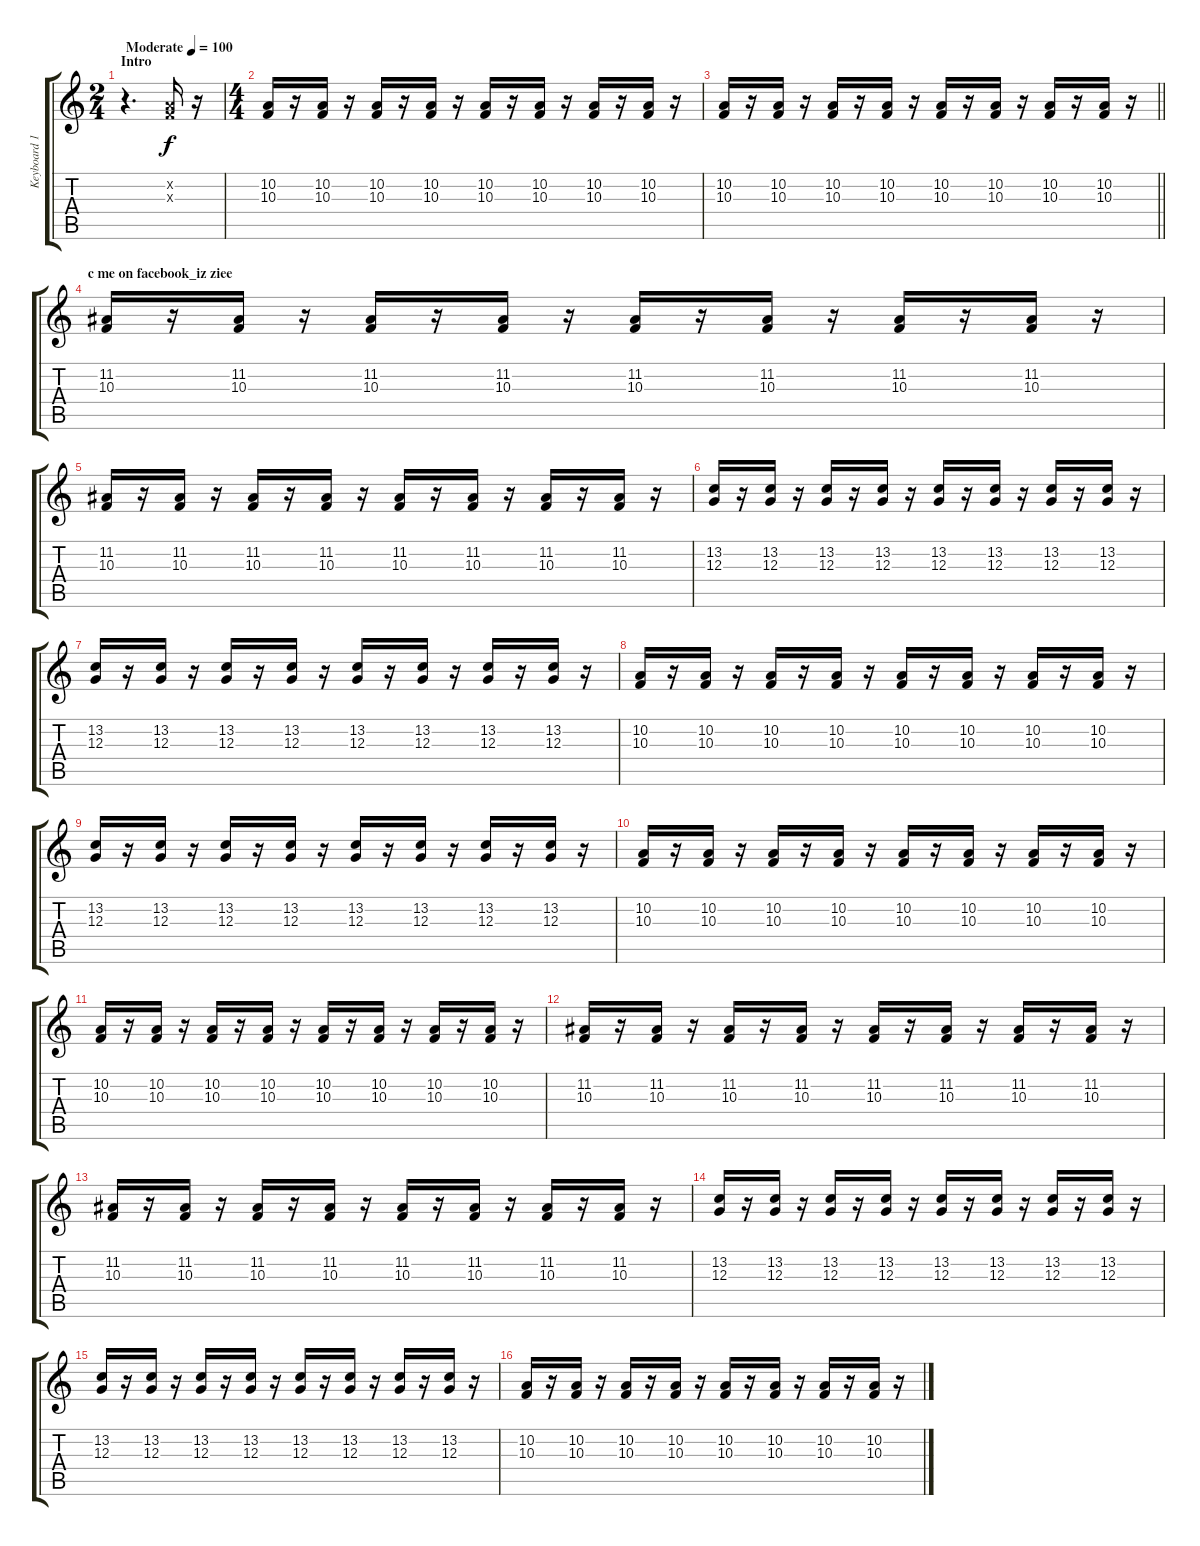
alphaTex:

\track ("Keyboard 1(Ovie)" "Keyboard 1") {instrument acousticgrandpiano}
\staff {score tabs}
\tuning (E4 B3 G3 D3 A2 E2) {hide}
\ts (2 4)
\section ("" "Intro")
\tempo (100 "Moderate")
\clef g2
\ks c
r.4{d dy f instrument acousticgrandpiano} (10.2{x} 10.3{x}).16{volume 13} r.16 |
\ts (4 4)
(10.2 10.3).16 r.16 (10.2 10.3).16 r.16 (10.2 10.3).16 r.16 (10.2 10.3).16 r.16 (10.2 10.3).16 r.16 (10.2 10.3).16 r.16 (10.2 10.3).16 r.16 (10.2 10.3).16 r.16 |
\barLineRight lightlight
(10.2 10.3).16 r.16 (10.2 10.3).16 r.16 (10.2 10.3).16 r.16 (10.2 10.3).16 r.16 (10.2 10.3).16 r.16 (10.2 10.3).16 r.16 (10.2 10.3).16 r.16 (10.2 10.3).16 r.16 |
\section ("" "c me on facebook_iz ziee")
(11.2 10.3).16 r.16 (11.2 10.3).16 r.16 (11.2 10.3).16 r.16 (11.2 10.3).16 r.16 (11.2 10.3).16 r.16 (11.2 10.3).16 r.16 (11.2 10.3).16 r.16 (11.2 10.3).16 r.16 |
(11.2 10.3).16 r.16 (11.2 10.3).16 r.16 (11.2 10.3).16 r.16 (11.2 10.3).16 r.16 (11.2 10.3).16 r.16 (11.2 10.3).16 r.16 (11.2 10.3).16 r.16 (11.2 10.3).16 r.16 |
(13.2 12.3).16 r.16 (13.2 12.3).16 r.16 (13.2 12.3).16 r.16 (13.2 12.3).16 r.16 (13.2 12.3).16 r.16 (13.2 12.3).16 r.16 (13.2 12.3).16 r.16 (13.2 12.3).16 r.16 |
(13.2 12.3).16 r.16 (13.2 12.3).16 r.16 (13.2 12.3).16 r.16 (13.2 12.3).16 r.16 (13.2 12.3).16 r.16 (13.2 12.3).16 r.16 (13.2 12.3).16 r.16 (13.2 12.3).16 r.16 |
(10.2 10.3).16 r.16 (10.2 10.3).16 r.16 (10.2 10.3).16 r.16 (10.2 10.3).16 r.16 (10.2 10.3).16 r.16 (10.2 10.3).16 r.16 (10.2 10.3).16 r.16 (10.2 10.3).16 r.16 |
(13.2 12.3).16 r.16 (13.2 12.3).16 r.16 (13.2 12.3).16 r.16 (13.2 12.3).16 r.16 (13.2 12.3).16 r.16 (13.2 12.3).16 r.16 (13.2 12.3).16 r.16 (13.2 12.3).16 r.16 |
(10.2 10.3).16 r.16 (10.2 10.3).16 r.16 (10.2 10.3).16 r.16 (10.2 10.3).16 r.16 (10.2 10.3).16 r.16 (10.2 10.3).16 r.16 (10.2 10.3).16 r.16 (10.2 10.3).16 r.16 |
(10.2 10.3).16 r.16 (10.2 10.3).16 r.16 (10.2 10.3).16 r.16 (10.2 10.3).16 r.16 (10.2 10.3).16 r.16 (10.2 10.3).16 r.16 (10.2 10.3).16 r.16 (10.2 10.3).16 r.16 |
(11.2 10.3).16 r.16 (11.2 10.3).16 r.16 (11.2 10.3).16 r.16 (11.2 10.3).16 r.16 (11.2 10.3).16 r.16 (11.2 10.3).16 r.16 (11.2 10.3).16 r.16 (11.2 10.3).16 r.16 |
(11.2 10.3).16 r.16 (11.2 10.3).16 r.16 (11.2 10.3).16 r.16 (11.2 10.3).16 r.16 (11.2 10.3).16 r.16 (11.2 10.3).16 r.16 (11.2 10.3).16 r.16 (11.2 10.3).16 r.16 |
(13.2 12.3).16 r.16 (13.2 12.3).16 r.16 (13.2 12.3).16 r.16 (13.2 12.3).16 r.16 (13.2 12.3).16 r.16 (13.2 12.3).16 r.16 (13.2 12.3).16 r.16 (13.2 12.3).16 r.16 |
(13.2 12.3).16 r.16 (13.2 12.3).16 r.16 (13.2 12.3).16 r.16 (13.2 12.3).16 r.16 (13.2 12.3).16 r.16 (13.2 12.3).16 r.16 (13.2 12.3).16 r.16 (13.2 12.3).16 r.16 |
(10.2 10.3).16 r.16 (10.2 10.3).16 r.16 (10.2 10.3).16 r.16 (10.2 10.3).16 r.16 (10.2 10.3).16 r.16 (10.2 10.3).16 r.16 (10.2 10.3).16 r.16 (10.2 10.3).16 r.16
